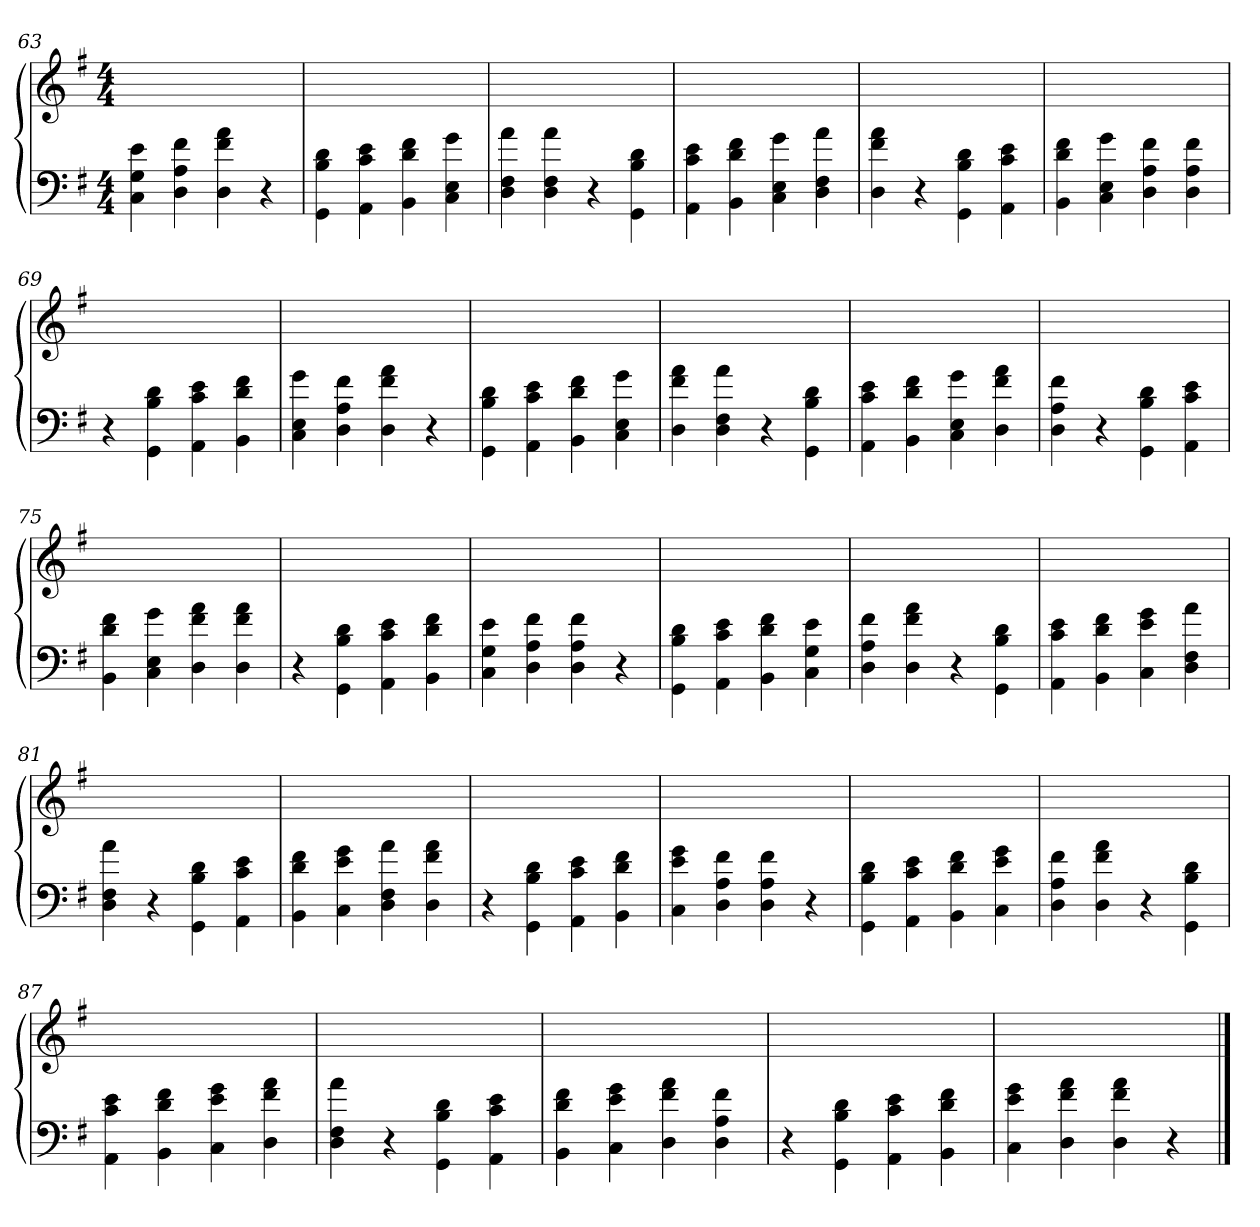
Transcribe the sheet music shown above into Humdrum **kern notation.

**kern	**kern
*part2	*part1
*staff2	*staff1
*clefF4	*clefG2
*k[f#]	*k[f#]
*G:	*G:
*M4/4	*M4/4
=63	=63
4C 4G 4e	1ryy
4D 4A 4f#	.
4D 4f# 4a	.
4r	.
=64	=64
4GG 4B 4d	1ryy
4AA 4c 4e	.
4BB 4d 4f#	.
4C 4E 4g	.
=65	=65
4D 4F# 4a	1ryy
4D 4F# 4a	.
4r	.
4GG 4B 4d	.
=66	=66
4AA 4c 4e	1ryy
4BB 4d 4f#	.
4C 4E 4g	.
4D 4F# 4a	.
=67	=67
4D 4f# 4a	1ryy
4r	.
4GG 4B 4d	.
4AA 4c 4e	.
=68	=68
4BB 4d 4f#	1ryy
4C 4E 4g	.
4D 4A 4f#	.
4D 4A 4f#	.
=69	=69
4r	1ryy
4GG 4B 4d	.
4AA 4c 4e	.
4BB 4d 4f#	.
=70	=70
4C 4E 4g	1ryy
4D 4A 4f#	.
4D 4f# 4a	.
4r	.
=71	=71
4GG 4B 4d	1ryy
4AA 4c 4e	.
4BB 4d 4f#	.
4C 4E 4g	.
=72	=72
4D 4f# 4a	1ryy
4D 4F# 4a	.
4r	.
4GG 4B 4d	.
=73	=73
4AA 4c 4e	1ryy
4BB 4d 4f#	.
4C 4E 4g	.
4D 4f# 4a	.
=74	=74
4D 4A 4f#	1ryy
4r	.
4GG 4B 4d	.
4AA 4c 4e	.
=75	=75
4BB 4d 4f#	1ryy
4C 4E 4g	.
4D 4f# 4a	.
4D 4f# 4a	.
=76	=76
4r	1ryy
4GG 4B 4d	.
4AA 4c 4e	.
4BB 4d 4f#	.
=77	=77
4C 4G 4e	1ryy
4D 4A 4f#	.
4D 4A 4f#	.
4r	.
=78	=78
4GG 4B 4d	1ryy
4AA 4c 4e	.
4BB 4d 4f#	.
4C 4G 4e	.
=79	=79
4D 4A 4f#	1ryy
4D 4f# 4a	.
4r	.
4GG 4B 4d	.
=80	=80
4AA 4c 4e	1ryy
4BB 4d 4f#	.
4C 4e 4g	.
4D 4F# 4a	.
=81	=81
4D 4F# 4a	1ryy
4r	.
4GG 4B 4d	.
4AA 4c 4e	.
=82	=82
4BB 4d 4f#	1ryy
4C 4e 4g	.
4D 4F# 4a	.
4D 4f# 4a	.
=83	=83
4r	1ryy
4GG 4B 4d	.
4AA 4c 4e	.
4BB 4d 4f#	.
=84	=84
4C 4e 4g	1ryy
4D 4A 4f#	.
4D 4A 4f#	.
4r	.
=85	=85
4GG 4B 4d	1ryy
4AA 4c 4e	.
4BB 4d 4f#	.
4C 4e 4g	.
=86	=86
4D 4A 4f#	1ryy
4D 4f# 4a	.
4r	.
4GG 4B 4d	.
=87	=87
4AA 4c 4e	1ryy
4BB 4d 4f#	.
4C 4e 4g	.
4D 4f# 4a	.
=88	=88
4D 4F# 4a	1ryy
4r	.
4GG 4B 4d	.
4AA 4c 4e	.
=89	=89
4BB 4d 4f#	1ryy
4C 4e 4g	.
4D 4f# 4a	.
4D 4A 4f#	.
=90	=90
4r	1ryy
4GG 4B 4d	.
4AA 4c 4e	.
4BB 4d 4f#	.
=91	=91
4C 4e 4g	1ryy
4D 4f# 4a	.
4D 4f# 4a	.
4r	.
==	==
*-	*-
